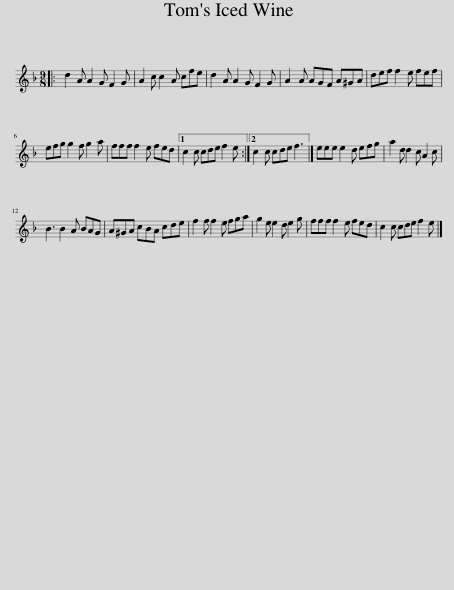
X:1
L:1/8
M:9/8
I:linebreak $
K:F
V:1 treble
V:1
|: d2 A A2 G F2 G | A2 c c2 A cfe | d2 A A2 G F2 G | A2 A AGF A^GA | def f2 e fef |$ %5
 efg g2 f g2 a | fff f2 e fed |1 c2 c cde f2 e :|2 c2 c cde f3 |] eee e2 d efg | %10
 a2 d d2 c A2 c |$ B3 B2 A BAG | A^GA cBA cde | f2 f f2 e fga | g2 e e2 d e2 g | %15
 fff f2 e fed | c2 c cde f2 e |] %17
